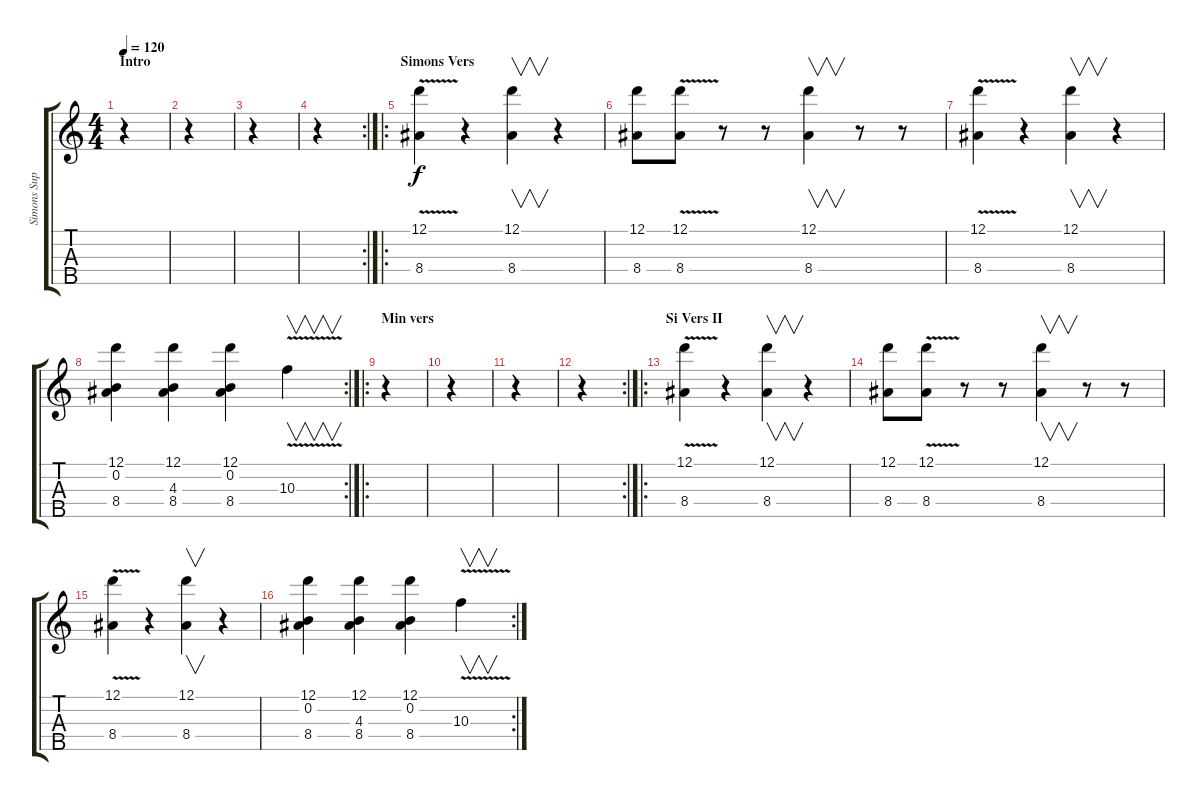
\track ("Simons Supa Bancho" "Simons Sup") {instrument banjo}
\staff {score tabs}
\tuning (D4 B3 G3 D3 G4) {hide}
\displaytranspose 12
\ts (4 4)
\section ("" "Intro")
\tempo 120
\clef g2
\ks c
r.4{dy f instrument banjo} |
r.4 |
r.4 |
\rc 2
r.4 |
\ro
\section ("" "Simons Vers")
(12.1{v} 8.4).4 r.4 (12.1 8.4).4{v} r.4 |
(12.1 8.4).8 (12.1{v} 8.4).8 r.8 r.8 (12.1 8.4).4{v} r.8 r.8 |
(12.1{v} 8.4).4 r.4 (12.1 8.4).4{v} r.4 |
\rc 2
(12.1 0.2 8.4).4 (12.1 4.3 8.4).4 (12.1 0.2 8.4).4 10.3{v}.4{v} |
\ro
\section ("" "Min vers")
r.4 |
r.4 |
r.4 |
\rc 2
r.4 |
\ro
\section ("" "Si Vers II")
(12.1{v} 8.4).4 r.4 (12.1 8.4).4{v} r.4 |
(12.1 8.4).8 (12.1{v} 8.4).8 r.8 r.8 (12.1 8.4).4{v} r.8 r.8 |
(12.1{v} 8.4).4 r.4 (12.1 8.4).4{v} r.4 |
\rc 2
(12.1 0.2 8.4).4 (12.1 4.3 8.4).4 (12.1 0.2 8.4).4 10.3{v}.4{v}
